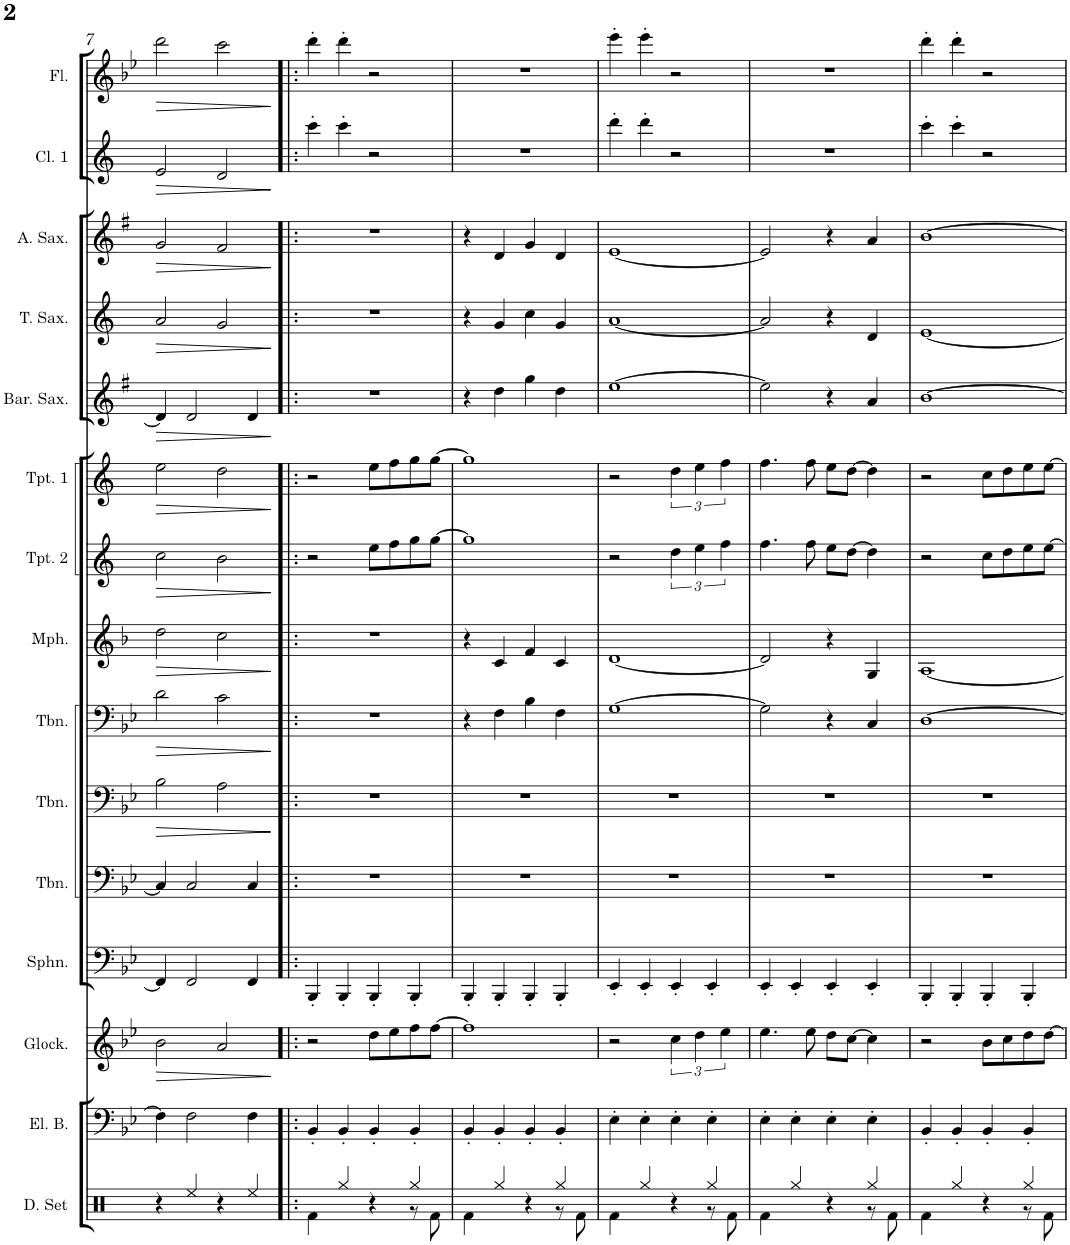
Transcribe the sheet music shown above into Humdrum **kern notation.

**kern	**kern	**kern	**dynam	**kern	**kern	**kern	**dynam	**kern	**dynam	**kern	**dynam	**kern	**dynam	**kern	**dynam	**kern	**dynam	**kern	**dynam	**kern	**dynam	**kern	**dynam	**kern	**dynam
*part15	*part14	*part13	*part13	*part12	*part11	*part10	*part10	*part9	*part9	*part8	*part8	*part7	*part7	*part6	*part6	*part5	*part5	*part4	*part4	*part3	*part3	*part2	*part2	*part1	*part1
*staff15	*staff14	*staff13	*staff13	*staff12	*staff11	*staff10	*staff10	*staff9	*staff9	*staff8	*staff8	*staff7	*staff7	*staff6	*staff6	*staff5	*staff5	*staff4	*staff4	*staff3	*staff3	*staff2	*staff2	*staff1	*staff1
*I"Drumset	*I"Electric Bass	*I"Glockenspiel	*	*I"Sousaphone	*I"Trombone	*I"Trombone	*	*I"Trombone	*	*I"Mellophone	*	*I"Trumpet 2	*	*I"Trumpet 1	*	*I"Baritone Sax	*	*I"Tenor Sax	*	*I"Alto Sax	*	*I"Clarinet 1	*	*I"Flute	*
*I'D. Set	*I'El. B.	*I'Glock.	*	*I'Sphn.	*I'Tbn.	*I'Tbn.	*	*I'Tbn.	*	*I'Mph.	*	*I'Tpt. 2	*	*I'Tpt. 1	*	*I'Bar. Sax.	*	*I'T. Sax.	*	*I'A. Sax.	*	*I'Cl. 1	*	*I'Fl.	*
!!LO:PB:g=z
*clefX	*clefF4	*clefG2	*	*clefF4	*clefF4	*clefF4	*	*clefF4	*	*clefG2	*	*clefG2	*	*clefG2	*	*clefG2	*	*clefG2	*	*clefG2	*	*clefG2	*	*clefG2	*
*	*Trd7c12	*Trd-14c-24	*	*	*	*	*	*	*	*Trd4c7	*	*Trd1c2	*	*Trd1c2	*	*Trd12c21	*	*Trd8c14	*	*Trd5c9	*	*Trd1c2	*	*	*
*k[]	*k[b-e-]	*k[b-e-]	*	*k[b-e-]	*k[b-e-]	*k[b-e-]	*	*k[b-e-]	*	*k[b-]	*	*k[]	*	*k[]	*	*k[f#]	*	*k[]	*	*k[f#]	*	*k[]	*	*k[b-e-]	*
*M4/4	*M4/4	*M4/4	*	*M4/4	*M4/4	*M4/4	*	*M4/4	*	*M4/4	*	*M4/4	*	*M4/4	*	*M4/4	*	*M4/4	*	*M4/4	*	*M4/4	*	*M4/4	*
=7	=7	=7	=7	=7	=7	=7	=7	=7	=7	=7	=7	=7	=7	=7	=7	=7	=7	=7	=7	=7	=7	=7	=7	=7	=7
!	!	!	!LO:HP:b	!	!	!	!LO:HP:b	!	!LO:HP:b	!	!LO:HP:b	!	!LO:HP:b	!	!LO:HP:b	!	!LO:HP:b	!	!LO:HP:b	!	!LO:HP:b	!	!LO:HP:b	!	!LO:HP:b
4r	4F\]	2b-\	>	4FF/]	4C/]	2B-\	>	2d\	>	2dd\	>	2cc\	>	2ee\	>	4d/]	>	2a/	>	2g/	>	2e/	>	2ddd\	>
4Ree/	2F\	.	.	2FF/	2C/	.	.	.	.	.	.	.	.	.	.	2d/	.	.	.	.	.	.	.	.	.
4r	.	2a/	.	.	.	2A\	.	2c\	.	2cc\	.	2b\	.	2dd\	.	.	.	2g/	.	2f#/	.	2d/	.	2ccc\	.
4Ree/	4F\	.	.	4FF/	4C/	.	.	.	.	.	.	.	.	.	.	4d/	.	.	.	.	.	.	.	.	.
.	.	.	]	.	.	.	]	.	]	.	]	.	]	.	]	.	]	.	]	.	]	.	]	.	]
=8!|:	=8!|:	=8!|:	=8!|:	=8!|:	=8!|:	=8!|:	=8!|:	=8!|:	=8!|:	=8!|:	=8!|:	=8!|:	=8!|:	=8!|:	=8!|:	=8!|:	=8!|:	=8!|:	=8!|:	=8!|:	=8!|:	=8!|:	=8!|:	=8!|:	=8!|:
*^	*	*	*	*	*	*	*	*	*	*	*	*	*	*	*	*	*	*	*	*	*	*	*	*	*
4Rf\	2.ryy	4BB-'/	2r	.	4BBB-'/	1r	1r	.	1r	.	1r	.	2r	.	2r	.	1r	.	1r	.	1r	.	4ccc'\	.	4ddd'\	.
4Rgg/	.	4BB-'/	.	.	4BBB-'/	.	.	.	.	.	.	.	.	.	.	.	.	.	.	.	.	.	4ccc'\	.	4ddd'\	.
4r	.	4BB-'/	8dd\L	.	4BBB-'/	.	.	.	.	.	.	.	8ee\L	.	8ee\L	.	.	.	.	.	.	.	2r	.	2r	.
.	.	.	8ee-\	.	.	.	.	.	.	.	.	.	8ff\	.	8ff\	.	.	.	.	.	.	.	.	.	.	.
4Rgg/	8r	4BB-'/	8ff\	.	4BBB-'/	.	.	.	.	.	.	.	8gg\	.	8gg\	.	.	.	.	.	.	.	.	.	.	.
.	8Rf\	.	[8ff\J	.	.	.	.	.	.	.	.	.	[8gg\J	.	[8gg\J	.	.	.	.	.	.	.	.	.	.	.
=9	=9	=9	=9	=9	=9	=9	=9	=9	=9	=9	=9	=9	=9	=9	=9	=9	=9	=9	=9	=9	=9	=9	=9	=9	=9	=9
4Rf\	2.ryy	4BB-'/	1ff]	.	4BBB-'/	1r	1r	.	4r	.	4r	.	1gg]	.	1gg]	.	4r	.	4r	.	4r	.	1r	.	1r	.
4Rgg/	.	4BB-'/	.	.	4BBB-'/	.	.	.	4F\	.	4c/	.	.	.	.	.	4dd\	.	4g/	.	4d/	.	.	.	.	.
4r	.	4BB-'/	.	.	4BBB-'/	.	.	.	4B-\	.	4f/	.	.	.	.	.	4gg\	.	4cc\	.	4g/	.	.	.	.	.
4Rgg/	8r	4BB-'/	.	.	4BBB-'/	.	.	.	4F\	.	4c/	.	.	.	.	.	4dd\	.	4g/	.	4d/	.	.	.	.	.
.	8Rf\	.	.	.	.	.	.	.	.	.	.	.	.	.	.	.	.	.	.	.	.	.	.	.	.	.
=10	=10	=10	=10	=10	=10	=10	=10	=10	=10	=10	=10	=10	=10	=10	=10	=10	=10	=10	=10	=10	=10	=10	=10	=10	=10	=10
4Rf\	2.ryy	4E-'\	2r	.	4EE-'/	1r	1r	.	[1G	.	[1d	.	2r	.	2r	.	[1ee	.	[1a	.	[1e	.	4ddd'\	.	4eee-'\	.
4Rgg/	.	4E-'\	.	.	4EE-'/	.	.	.	.	.	.	.	.	.	.	.	.	.	.	.	.	.	4ddd'\	.	4eee-'\	.
4r	.	4E-'\	6cc\	.	4EE-'/	.	.	.	.	.	.	.	6dd\	.	6dd\	.	.	.	.	.	.	.	2r	.	2r	.
.	.	.	6dd\	.	.	.	.	.	.	.	.	.	6ee\	.	6ee\	.	.	.	.	.	.	.	.	.	.	.
4Rgg/	8r	4E-'\	.	.	4EE-'/	.	.	.	.	.	.	.	.	.	.	.	.	.	.	.	.	.	.	.	.	.
.	.	.	6ee-\	.	.	.	.	.	.	.	.	.	6ff\	.	6ff\	.	.	.	.	.	.	.	.	.	.	.
.	8Rf\	.	.	.	.	.	.	.	.	.	.	.	.	.	.	.	.	.	.	.	.	.	.	.	.	.
=11	=11	=11	=11	=11	=11	=11	=11	=11	=11	=11	=11	=11	=11	=11	=11	=11	=11	=11	=11	=11	=11	=11	=11	=11	=11	=11
4Rf\	2.ryy	4E-'\	4.ee-\	.	4EE-'/	1r	1r	.	2G\]	.	2d/]	.	4.ff\	.	4.ff\	.	2ee\]	.	2a/]	.	2e/]	.	1r	.	1r	.
4Rgg/	.	4E-'\	.	.	4EE-'/	.	.	.	.	.	.	.	.	.	.	.	.	.	.	.	.	.	.	.	.	.
.	.	.	8ee-\	.	.	.	.	.	.	.	.	.	8ff\	.	8ff\	.	.	.	.	.	.	.	.	.	.	.
4r	.	4E-'\	8dd\L	.	4EE-'/	.	.	.	4r	.	4r	.	8ee\L	.	8ee\L	.	4r	.	4r	.	4r	.	.	.	.	.
.	.	.	[8cc\J	.	.	.	.	.	.	.	.	.	[8dd\J	.	[8dd\J	.	.	.	.	.	.	.	.	.	.	.
4Rgg/	8r	4E-'\	4cc\]	.	4EE-'/	.	.	.	4C/	.	4G/	.	4dd\]	.	4dd\]	.	4a/	.	4d/	.	4a/	.	.	.	.	.
.	8Rf\	.	.	.	.	.	.	.	.	.	.	.	.	.	.	.	.	.	.	.	.	.	.	.	.	.
=12	=12	=12	=12	=12	=12	=12	=12	=12	=12	=12	=12	=12	=12	=12	=12	=12	=12	=12	=12	=12	=12	=12	=12	=12	=12	=12
4Rf\	2.ryy	4BB-'/	2r	.	4BBB-'/	1r	1r	.	[1D	.	[1A	.	2r	.	2r	.	[1b	.	[1e	.	[1b	.	4ccc'\	.	4ddd'\	.
4Rgg/	.	4BB-'/	.	.	4BBB-'/	.	.	.	.	.	.	.	.	.	.	.	.	.	.	.	.	.	4ccc'\	.	4ddd'\	.
4r	.	4BB-'/	8b-\L	.	4BBB-'/	.	.	.	.	.	.	.	8cc\L	.	8cc\L	.	.	.	.	.	.	.	2r	.	2r	.
.	.	.	8cc\	.	.	.	.	.	.	.	.	.	8dd\	.	8dd\	.	.	.	.	.	.	.	.	.	.	.
4Rgg/	8r	4BB-'/	8dd\	.	4BBB-'/	.	.	.	.	.	.	.	8ee\	.	8ee\	.	.	.	.	.	.	.	.	.	.	.
.	8Rf\	.	[8dd\J	.	.	.	.	.	.	.	.	.	[8ee\J	.	[8ee\J	.	.	.	.	.	.	.	.	.	.	.
*v	*v	*	*	*	*	*	*	*	*	*	*	*	*	*	*	*	*	*	*	*	*	*	*	*	*	*
=	=	=	=	=	=	=	=	=	=	=	=	=	=	=	=	=	=	=	=	=	=	=	=	=	=
*-	*-	*-	*-	*-	*-	*-	*-	*-	*-	*-	*-	*-	*-	*-	*-	*-	*-	*-	*-	*-	*-	*-	*-	*-	*-
